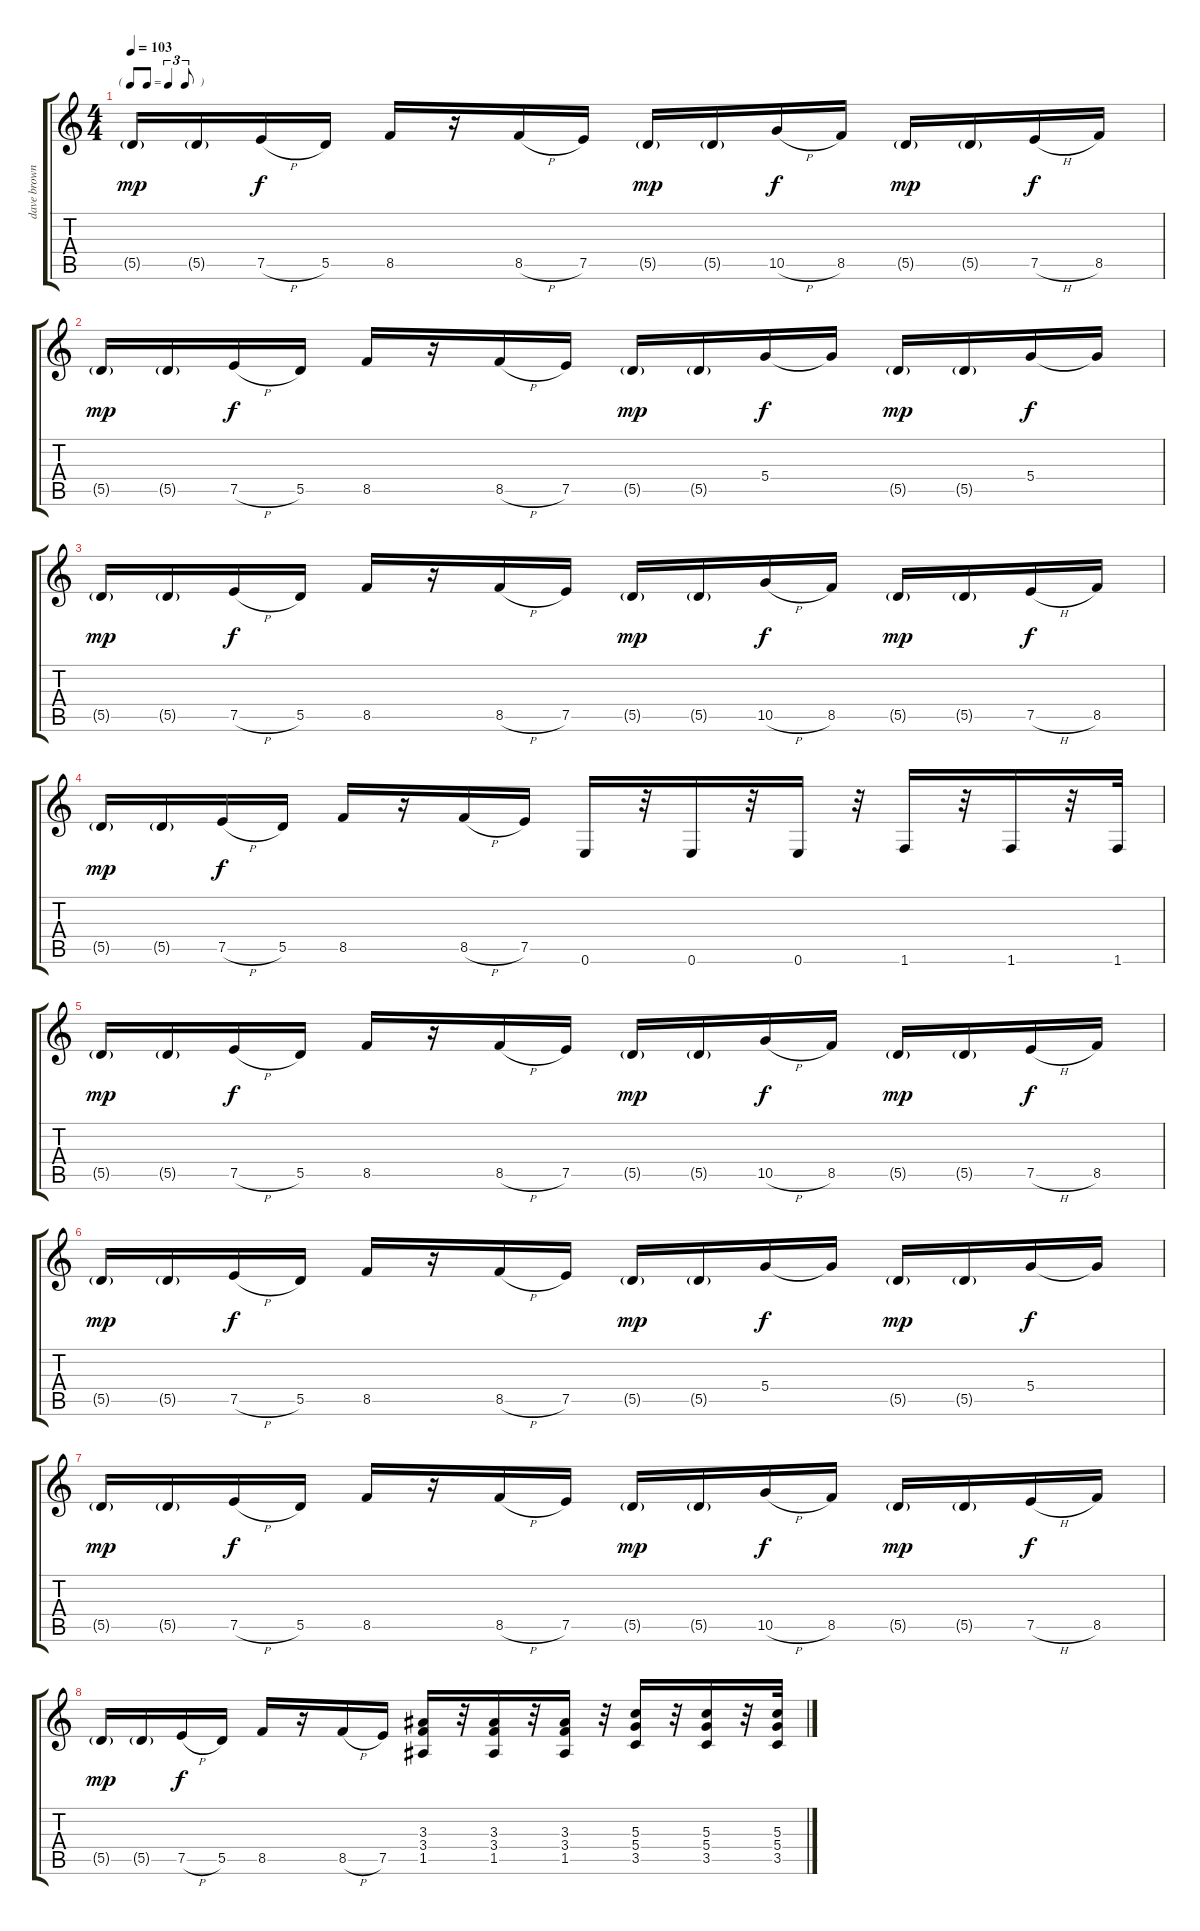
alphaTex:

\track ("dave brown sound" "dave brown") {instrument distortionguitar}
\staff {score tabs}
\tuning (E4 B3 G3 D3 A2 E2) {hide}
\ts (4 4)
\tf triplet8th
\tempo 103
\clef g2
\ks c
5.5{g}.16{dy mp} 5.5{g}.16 7.5{h}.16{dy f} 5.5.16 8.5.16 r.16 8.5{h}.16 7.5.16 5.5{g}.16{dy mp} 5.5{g}.16 10.5{h}.16{dy f} 8.5.16 5.5{g}.16{dy mp} 5.5{g}.16 7.5{h}.16{dy f} 8.5.16 |
5.5{g}.16{dy mp} 5.5{g}.16 7.5{h}.16{dy f} 5.5.16 8.5.16 r.16 8.5{h}.16 7.5.16 5.5{g}.16{dy mp} 5.5{g}.16 5.4.16{dy f} 5.4{t}.16 5.5{g}.16{dy mp} 5.5{g}.16 5.4.16{dy f} 5.4{t}.16 |
5.5{g}.16{dy mp} 5.5{g}.16 7.5{h}.16{dy f} 5.5.16 8.5.16 r.16 8.5{h}.16 7.5.16 5.5{g}.16{dy mp} 5.5{g}.16 10.5{h}.16{dy f} 8.5.16 5.5{g}.16{dy mp} 5.5{g}.16 7.5{h}.16{dy f} 8.5.16 |
5.5{g}.16{dy mp} 5.5{g}.16 7.5{h}.16{dy f} 5.5.16 8.5.16 r.16 8.5{h}.16 7.5.16 0.6.16 r.32 0.6.16 r.32 0.6.16 r.32 1.6.16 r.32 1.6.16 r.32 1.6.32 |
5.5{g}.16{dy mp} 5.5{g}.16 7.5{h}.16{dy f} 5.5.16 8.5.16 r.16 8.5{h}.16 7.5.16 5.5{g}.16{dy mp} 5.5{g}.16 10.5{h}.16{dy f} 8.5.16 5.5{g}.16{dy mp} 5.5{g}.16 7.5{h}.16{dy f} 8.5.16 |
5.5{g}.16{dy mp} 5.5{g}.16 7.5{h}.16{dy f} 5.5.16 8.5.16 r.16 8.5{h}.16 7.5.16 5.5{g}.16{dy mp} 5.5{g}.16 5.4.16{dy f} 5.4{t}.16 5.5{g}.16{dy mp} 5.5{g}.16 5.4.16{dy f} 5.4{t}.16 |
5.5{g}.16{dy mp} 5.5{g}.16 7.5{h}.16{dy f} 5.5.16 8.5.16 r.16 8.5{h}.16 7.5.16 5.5{g}.16{dy mp} 5.5{g}.16 10.5{h}.16{dy f} 8.5.16 5.5{g}.16{dy mp} 5.5{g}.16 7.5{h}.16{dy f} 8.5.16 |
5.5{g}.16{dy mp} 5.5{g}.16 7.5{h}.16{dy f} 5.5.16 8.5.16 r.16 8.5{h}.16 7.5.16 (3.3 3.4 1.5).16 r.32 (3.3 3.4 1.5).16 r.32 (3.3 3.4 1.5).16 r.32 (5.3 5.4 3.5).16 r.32 (5.3 5.4 3.5).16 r.32 (5.3 5.4 3.5).32
